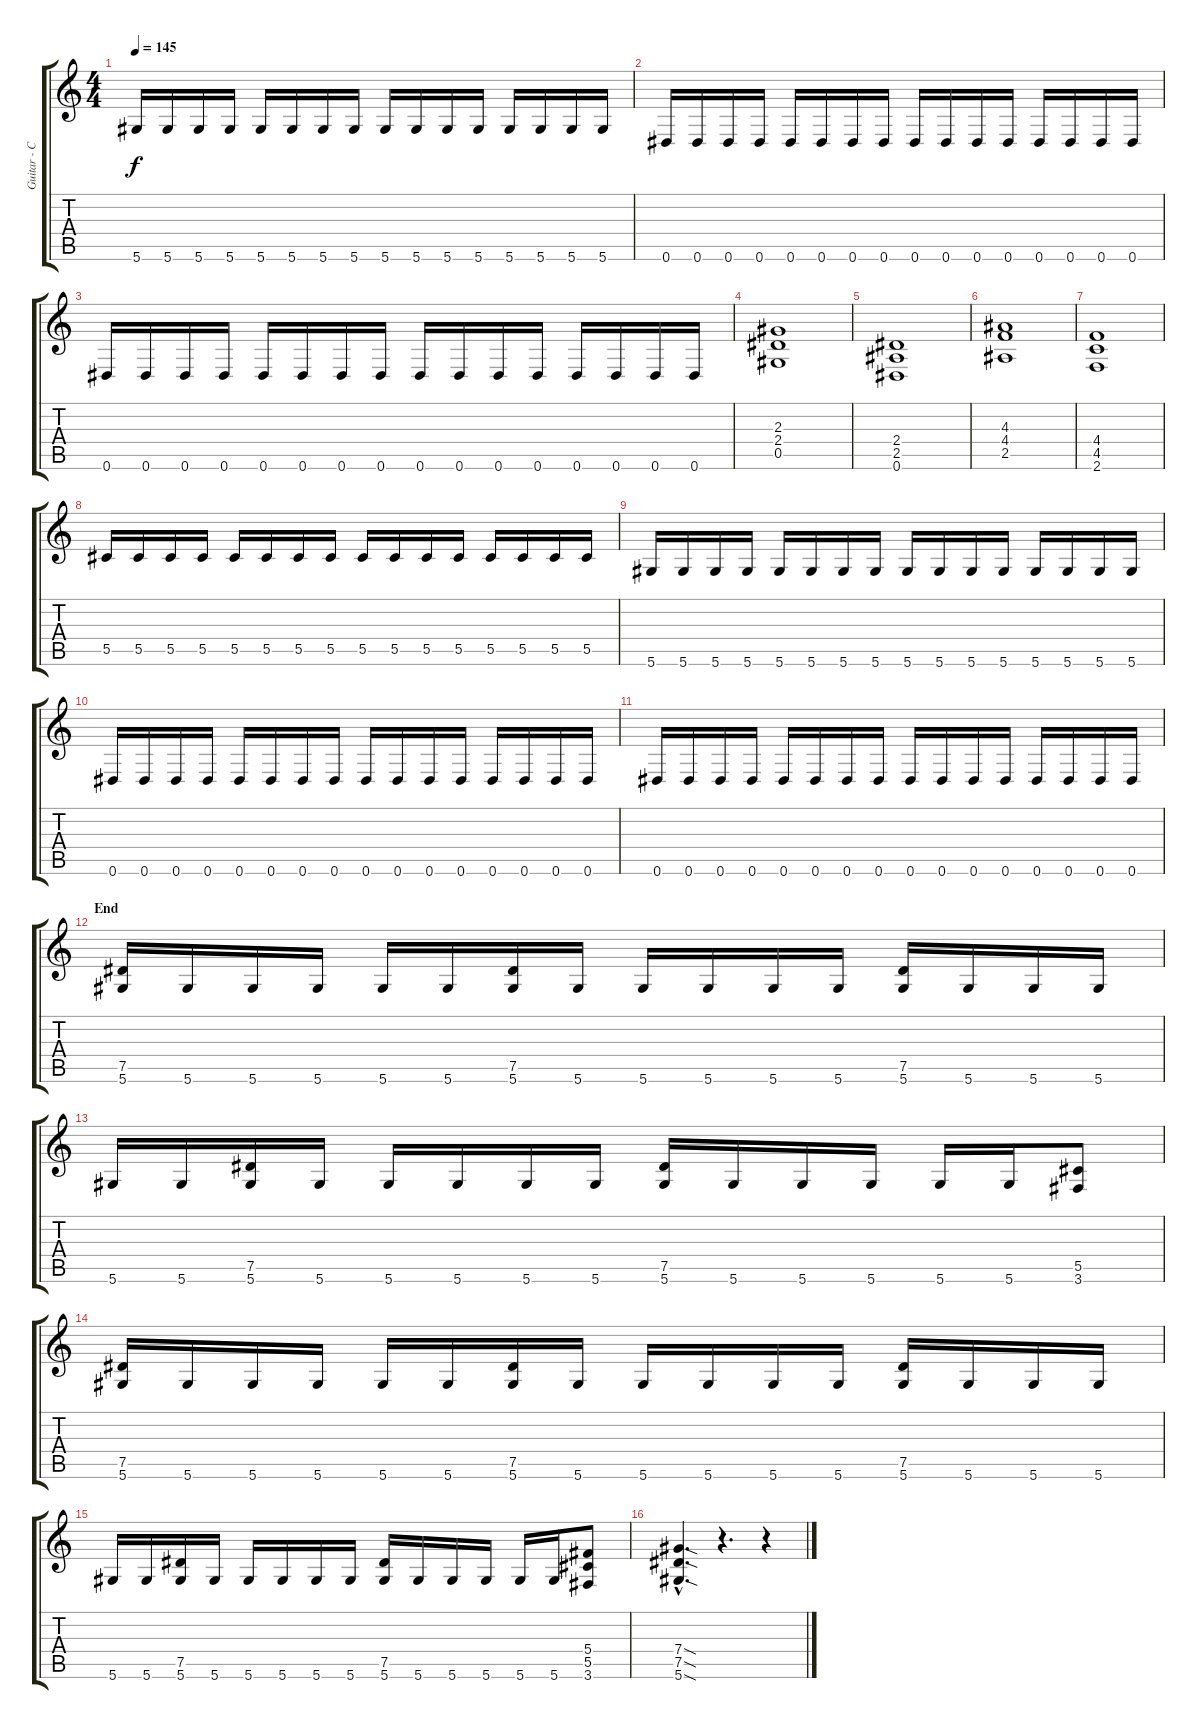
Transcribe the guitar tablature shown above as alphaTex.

\track ("Guitar - Cederic Dupont" "Guitar - C") {instrument overdrivenguitar}
\staff {score tabs}
\tuning (Eb4 Bb3 Gb3 Db3 Ab2 Eb2) {hide}
\ts (4 4)
\tempo 145
\clef g2
\ks c
5.6.16{dy f} 5.6.16 5.6.16 5.6.16 5.6.16 5.6.16 5.6.16 5.6.16 5.6.16 5.6.16 5.6.16 5.6.16 5.6.16 5.6.16 5.6.16 5.6.16 |
0.6.16 0.6.16 0.6.16 0.6.16 0.6.16 0.6.16 0.6.16 0.6.16 0.6.16 0.6.16 0.6.16 0.6.16 0.6.16 0.6.16 0.6.16 0.6.16 |
0.6.16 0.6.16 0.6.16 0.6.16 0.6.16 0.6.16 0.6.16 0.6.16 0.6.16 0.6.16 0.6.16 0.6.16 0.6.16 0.6.16 0.6.16 0.6.16 |
(2.3 2.4 0.5).1 |
(2.4 2.5 0.6).1 |
(4.3 4.4 2.5).1 |
(4.4 4.5 2.6).1 |
5.5.16 5.5.16 5.5.16 5.5.16 5.5.16 5.5.16 5.5.16 5.5.16 5.5.16 5.5.16 5.5.16 5.5.16 5.5.16 5.5.16 5.5.16 5.5.16 |
5.6.16 5.6.16 5.6.16 5.6.16 5.6.16 5.6.16 5.6.16 5.6.16 5.6.16 5.6.16 5.6.16 5.6.16 5.6.16 5.6.16 5.6.16 5.6.16 |
0.6.16 0.6.16 0.6.16 0.6.16 0.6.16 0.6.16 0.6.16 0.6.16 0.6.16 0.6.16 0.6.16 0.6.16 0.6.16 0.6.16 0.6.16 0.6.16 |
0.6.16 0.6.16 0.6.16 0.6.16 0.6.16 0.6.16 0.6.16 0.6.16 0.6.16 0.6.16 0.6.16 0.6.16 0.6.16 0.6.16 0.6.16 0.6.16 |
\section ("" "End")
(7.5 5.6).16 5.6.16 5.6.16 5.6.16 5.6.16 5.6.16 (7.5 5.6).16 5.6.16 5.6.16 5.6.16 5.6.16 5.6.16 (7.5 5.6).16 5.6.16 5.6.16 5.6.16 |
5.6.16 5.6.16 (7.5 5.6).16 5.6.16 5.6.16 5.6.16 5.6.16 5.6.16 (7.5 5.6).16 5.6.16 5.6.16 5.6.16 5.6.16 5.6.16 (5.5 3.6).8 |
(7.5 5.6).16 5.6.16 5.6.16 5.6.16 5.6.16 5.6.16 (7.5 5.6).16 5.6.16 5.6.16 5.6.16 5.6.16 5.6.16 (7.5 5.6).16 5.6.16 5.6.16 5.6.16 |
5.6.16 5.6.16 (7.5 5.6).16 5.6.16 5.6.16 5.6.16 5.6.16 5.6.16 (7.5 5.6).16 5.6.16 5.6.16 5.6.16 5.6.16 5.6.16 (5.4 5.5 3.6).8 |
(7.4{sod hac} 7.5{sod hac} 5.6{sod hac}).4{d} r.4{d} r.4
